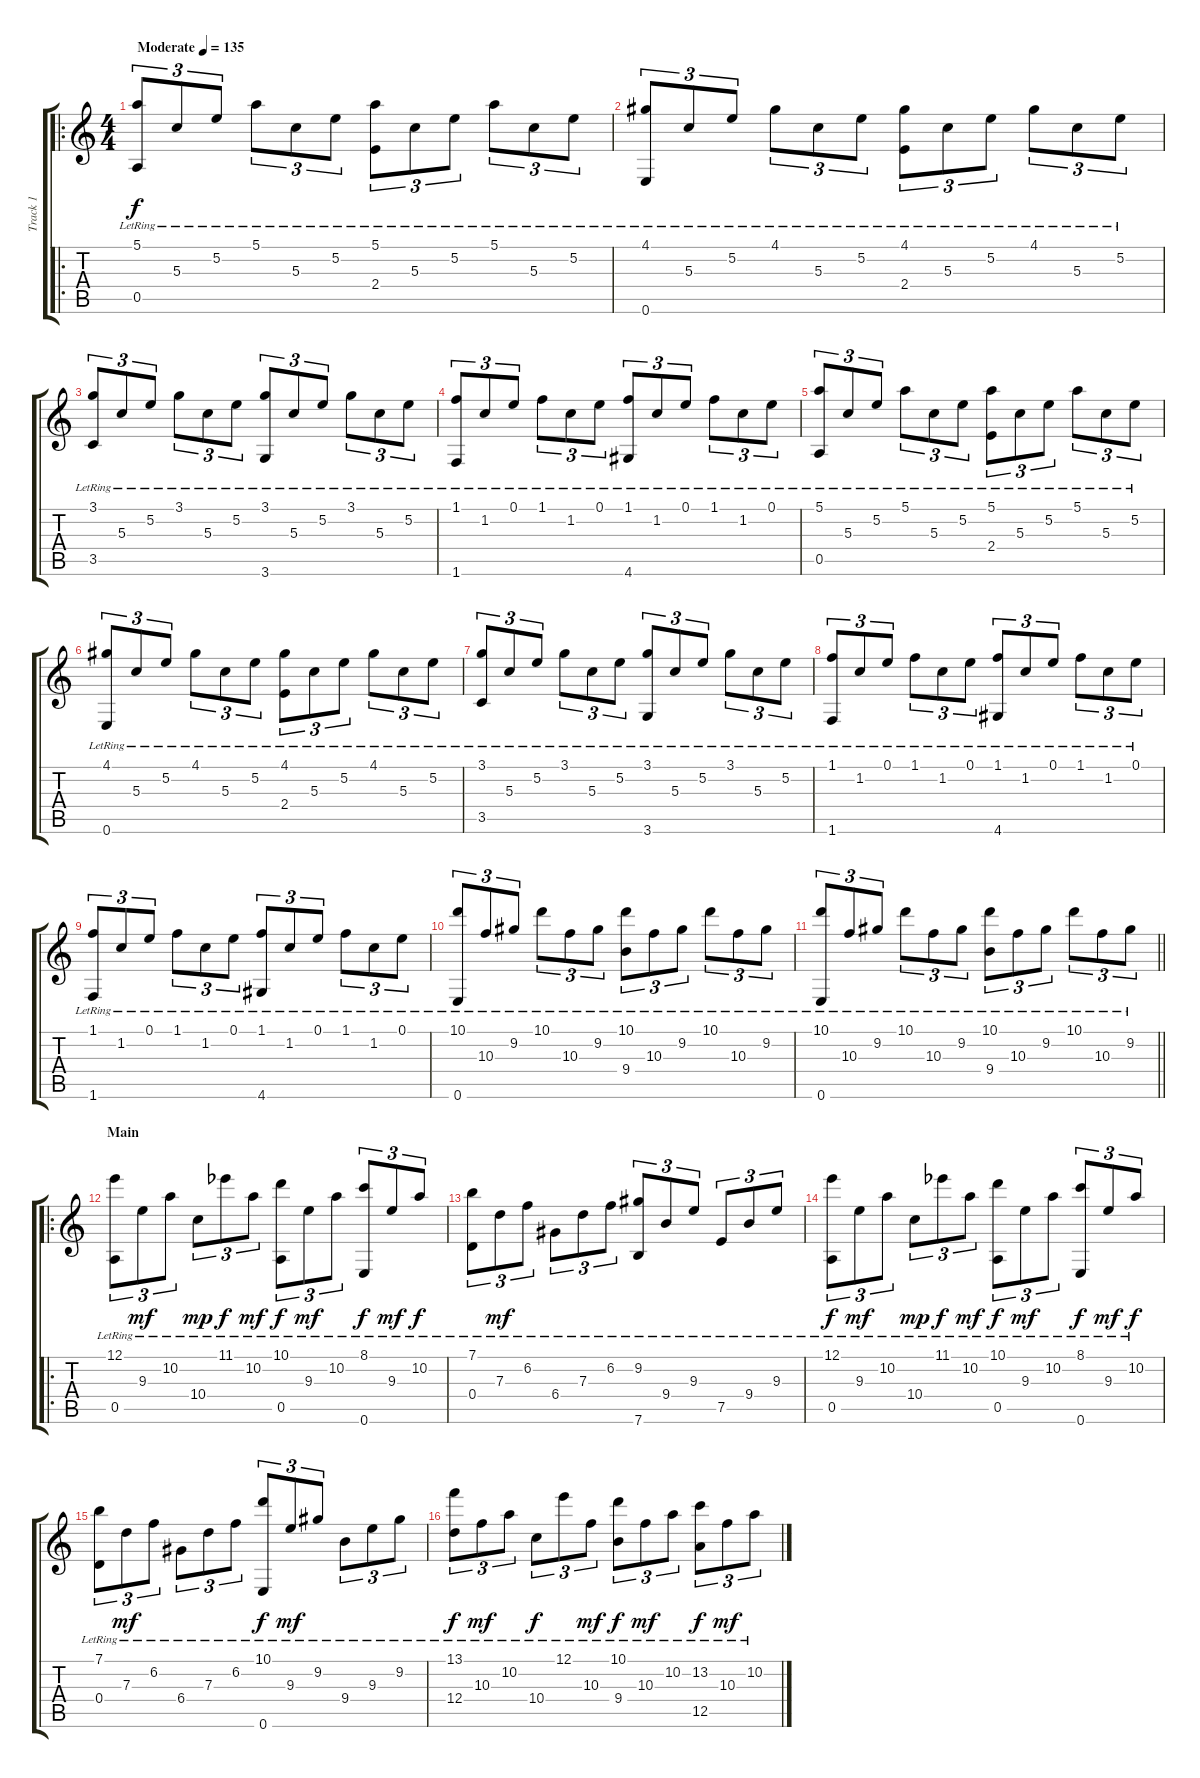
\track ("Track 1" "Track 1") {instrument acousticguitarnylon}
\staff {score tabs}
\tuning (E4 B3 G3 D3 A2 E2) {hide}
\ro
\ts (4 4)
\tempo (135 "Moderate")
\clef g2
\ks c
(5.1{lr} 0.5{lr}).8{tu (3 2) dy f instrument acousticguitarnylon} 5.3{lr}.8{tu (3 2)} 5.2{lr}.8{tu (3 2)} 5.1{lr}.8{tu (3 2)} 5.3{lr}.8{tu (3 2)} 5.2{lr}.8{tu (3 2)} (5.1{lr} 2.4{lr}).8{tu (3 2)} 5.3{lr}.8{tu (3 2)} 5.2{lr}.8{tu (3 2)} 5.1{lr}.8{tu (3 2)} 5.3{lr}.8{tu (3 2)} 5.2{lr}.8{tu (3 2)} |
(4.1{lr} 0.6{lr}).8{tu (3 2)} 5.3{lr}.8{tu (3 2)} 5.2{lr}.8{tu (3 2)} 4.1{lr}.8{tu (3 2)} 5.3{lr}.8{tu (3 2)} 5.2{lr}.8{tu (3 2)} (4.1{lr} 2.4{lr}).8{tu (3 2)} 5.3{lr}.8{tu (3 2)} 5.2{lr}.8{tu (3 2)} 4.1{lr}.8{tu (3 2)} 5.3{lr}.8{tu (3 2)} 5.2{lr}.8{tu (3 2)} |
(3.1{lr} 3.5{lr}).8{tu (3 2)} 5.3{lr}.8{tu (3 2)} 5.2{lr}.8{tu (3 2)} 3.1{lr}.8{tu (3 2)} 5.3{lr}.8{tu (3 2)} 5.2{lr}.8{tu (3 2)} (3.1{lr} 3.6{lr}).8{tu (3 2)} 5.3{lr}.8{tu (3 2)} 5.2{lr}.8{tu (3 2)} 3.1{lr}.8{tu (3 2)} 5.3{lr}.8{tu (3 2)} 5.2{lr}.8{tu (3 2)} |
(1.1{lr} 1.6{lr}).8{tu (3 2)} 1.2{lr}.8{tu (3 2)} 0.1{lr}.8{tu (3 2)} 1.1{lr}.8{tu (3 2)} 1.2{lr}.8{tu (3 2)} 0.1{lr}.8{tu (3 2)} (1.1{lr} 4.6{lr}).8{tu (3 2)} 1.2{lr}.8{tu (3 2)} 0.1{lr}.8{tu (3 2)} 1.1{lr}.8{tu (3 2)} 1.2{lr}.8{tu (3 2)} 0.1{lr}.8{tu (3 2)} |
(5.1{lr} 0.5{lr}).8{tu (3 2)} 5.3{lr}.8{tu (3 2)} 5.2{lr}.8{tu (3 2)} 5.1{lr}.8{tu (3 2)} 5.3{lr}.8{tu (3 2)} 5.2{lr}.8{tu (3 2)} (5.1{lr} 2.4{lr}).8{tu (3 2)} 5.3{lr}.8{tu (3 2)} 5.2{lr}.8{tu (3 2)} 5.1{lr}.8{tu (3 2)} 5.3{lr}.8{tu (3 2)} 5.2{lr}.8{tu (3 2)} |
(4.1{lr} 0.6{lr}).8{tu (3 2)} 5.3{lr}.8{tu (3 2)} 5.2{lr}.8{tu (3 2)} 4.1{lr}.8{tu (3 2)} 5.3{lr}.8{tu (3 2)} 5.2{lr}.8{tu (3 2)} (4.1{lr} 2.4{lr}).8{tu (3 2)} 5.3{lr}.8{tu (3 2)} 5.2{lr}.8{tu (3 2)} 4.1{lr}.8{tu (3 2)} 5.3{lr}.8{tu (3 2)} 5.2{lr}.8{tu (3 2)} |
(3.1{lr} 3.5{lr}).8{tu (3 2)} 5.3{lr}.8{tu (3 2)} 5.2{lr}.8{tu (3 2)} 3.1{lr}.8{tu (3 2)} 5.3{lr}.8{tu (3 2)} 5.2{lr}.8{tu (3 2)} (3.1{lr} 3.6{lr}).8{tu (3 2)} 5.3{lr}.8{tu (3 2)} 5.2{lr}.8{tu (3 2)} 3.1{lr}.8{tu (3 2)} 5.3{lr}.8{tu (3 2)} 5.2{lr}.8{tu (3 2)} |
(1.1{lr} 1.6{lr}).8{tu (3 2)} 1.2{lr}.8{tu (3 2)} 0.1{lr}.8{tu (3 2)} 1.1{lr}.8{tu (3 2)} 1.2{lr}.8{tu (3 2)} 0.1{lr}.8{tu (3 2)} (1.1{lr} 4.6{lr}).8{tu (3 2)} 1.2{lr}.8{tu (3 2)} 0.1{lr}.8{tu (3 2)} 1.1{lr}.8{tu (3 2)} 1.2{lr}.8{tu (3 2)} 0.1{lr}.8{tu (3 2)} |
(1.1{lr} 1.6{lr}).8{tu (3 2)} 1.2{lr}.8{tu (3 2)} 0.1{lr}.8{tu (3 2)} 1.1{lr}.8{tu (3 2)} 1.2{lr}.8{tu (3 2)} 0.1{lr}.8{tu (3 2)} (1.1{lr} 4.6{lr}).8{tu (3 2)} 1.2{lr}.8{tu (3 2)} 0.1{lr}.8{tu (3 2)} 1.1{lr}.8{tu (3 2)} 1.2{lr}.8{tu (3 2)} 0.1{lr}.8{tu (3 2)} |
(10.1{lr} 0.6{lr}).8{tu (3 2)} 10.3{lr}.8{tu (3 2)} 9.2{lr}.8{tu (3 2)} 10.1{lr}.8{tu (3 2)} 10.3{lr}.8{tu (3 2)} 9.2{lr}.8{tu (3 2)} (10.1{lr} 9.4{lr}).8{tu (3 2)} 10.3{lr}.8{tu (3 2)} 9.2{lr}.8{tu (3 2)} 10.1{lr}.8{tu (3 2)} 10.3{lr}.8{tu (3 2)} 9.2{lr}.8{tu (3 2)} |
\barLineRight lightlight
(10.1{lr} 0.6{lr}).8{tu (3 2)} 10.3{lr}.8{tu (3 2)} 9.2{lr}.8{tu (3 2)} 10.1{lr}.8{tu (3 2)} 10.3{lr}.8{tu (3 2)} 9.2{lr}.8{tu (3 2)} (10.1{lr} 9.4{lr}).8{tu (3 2)} 10.3{lr}.8{tu (3 2)} 9.2{lr}.8{tu (3 2)} 10.1{lr}.8{tu (3 2)} 10.3{lr}.8{tu (3 2)} 9.2{lr}.8{tu (3 2)} |
\ro
\section ("" "Main")
(12.1{lr} 0.5{lr}).8{tu (3 2)} 9.3{lr}.8{tu (3 2) dy mf} 10.2{lr}.8{tu (3 2)} 10.4{lr}.8{tu (3 2) dy mp} 11.1{lr acc b}.8{tu (3 2) dy f} 10.2{lr}.8{tu (3 2) dy mf} (10.1{lr} 0.5{lr}).8{tu (3 2) dy f} 9.3{lr}.8{tu (3 2) dy mf} 10.2{lr}.8{tu (3 2)} (8.1{lr} 0.6{lr}).8{tu (3 2) dy f} 9.3{lr}.8{tu (3 2) dy mf} 10.2{lr}.8{tu (3 2) dy f} |
(7.1{lr} 0.4{lr}).8{tu (3 2)} 7.3{lr}.8{tu (3 2) dy mf} 6.2{lr}.8{tu (3 2)} 6.4{lr}.8{tu (3 2)} 7.3{lr}.8{tu (3 2)} 6.2{lr}.8{tu (3 2)} (9.2{lr} 7.6{lr}).8{tu (3 2)} 9.4{lr}.8{tu (3 2)} 9.3{lr}.8{tu (3 2)} 7.5{lr}.8{tu (3 2)} 9.4{lr}.8{tu (3 2)} 9.3{lr}.8{tu (3 2)} |
(12.1{lr} 0.5{lr}).8{tu (3 2) dy f} 9.3{lr}.8{tu (3 2) dy mf} 10.2{lr}.8{tu (3 2)} 10.4{lr}.8{tu (3 2) dy mp} 11.1{lr acc b}.8{tu (3 2) dy f} 10.2{lr}.8{tu (3 2) dy mf} (10.1{lr} 0.5{lr}).8{tu (3 2) dy f} 9.3{lr}.8{tu (3 2) dy mf} 10.2{lr}.8{tu (3 2)} (8.1{lr} 0.6{lr}).8{tu (3 2) dy f} 9.3{lr}.8{tu (3 2) dy mf} 10.2{lr}.8{tu (3 2) dy f} |
(7.1{lr} 0.4{lr}).8{tu (3 2)} 7.3{lr}.8{tu (3 2) dy mf} 6.2{lr}.8{tu (3 2)} 6.4{lr}.8{tu (3 2)} 7.3{lr}.8{tu (3 2)} 6.2{lr}.8{tu (3 2)} (10.1{lr} 0.6{lr}).8{tu (3 2) dy f} 9.3{lr}.8{tu (3 2) dy mf} 9.2{lr}.8{tu (3 2)} 9.4{lr}.8{tu (3 2)} 9.3{lr}.8{tu (3 2)} 9.2{lr}.8{tu (3 2)} |
(13.1{lr} 12.4{lr}).8{tu (3 2) dy f} 10.3{lr}.8{tu (3 2) dy mf} 10.2{lr}.8{tu (3 2)} 10.4{lr}.8{tu (3 2) dy f} 12.1{lr}.8{tu (3 2)} 10.3{lr}.8{tu (3 2) dy mf} (10.1{lr} 9.4{lr}).8{tu (3 2) dy f} 10.3{lr}.8{tu (3 2) dy mf} 10.2{lr}.8{tu (3 2)} (13.2{lr} 12.5{lr}).8{tu (3 2) dy f} 10.3{lr}.8{tu (3 2) dy mf} 10.2{lr}.8{tu (3 2)}
